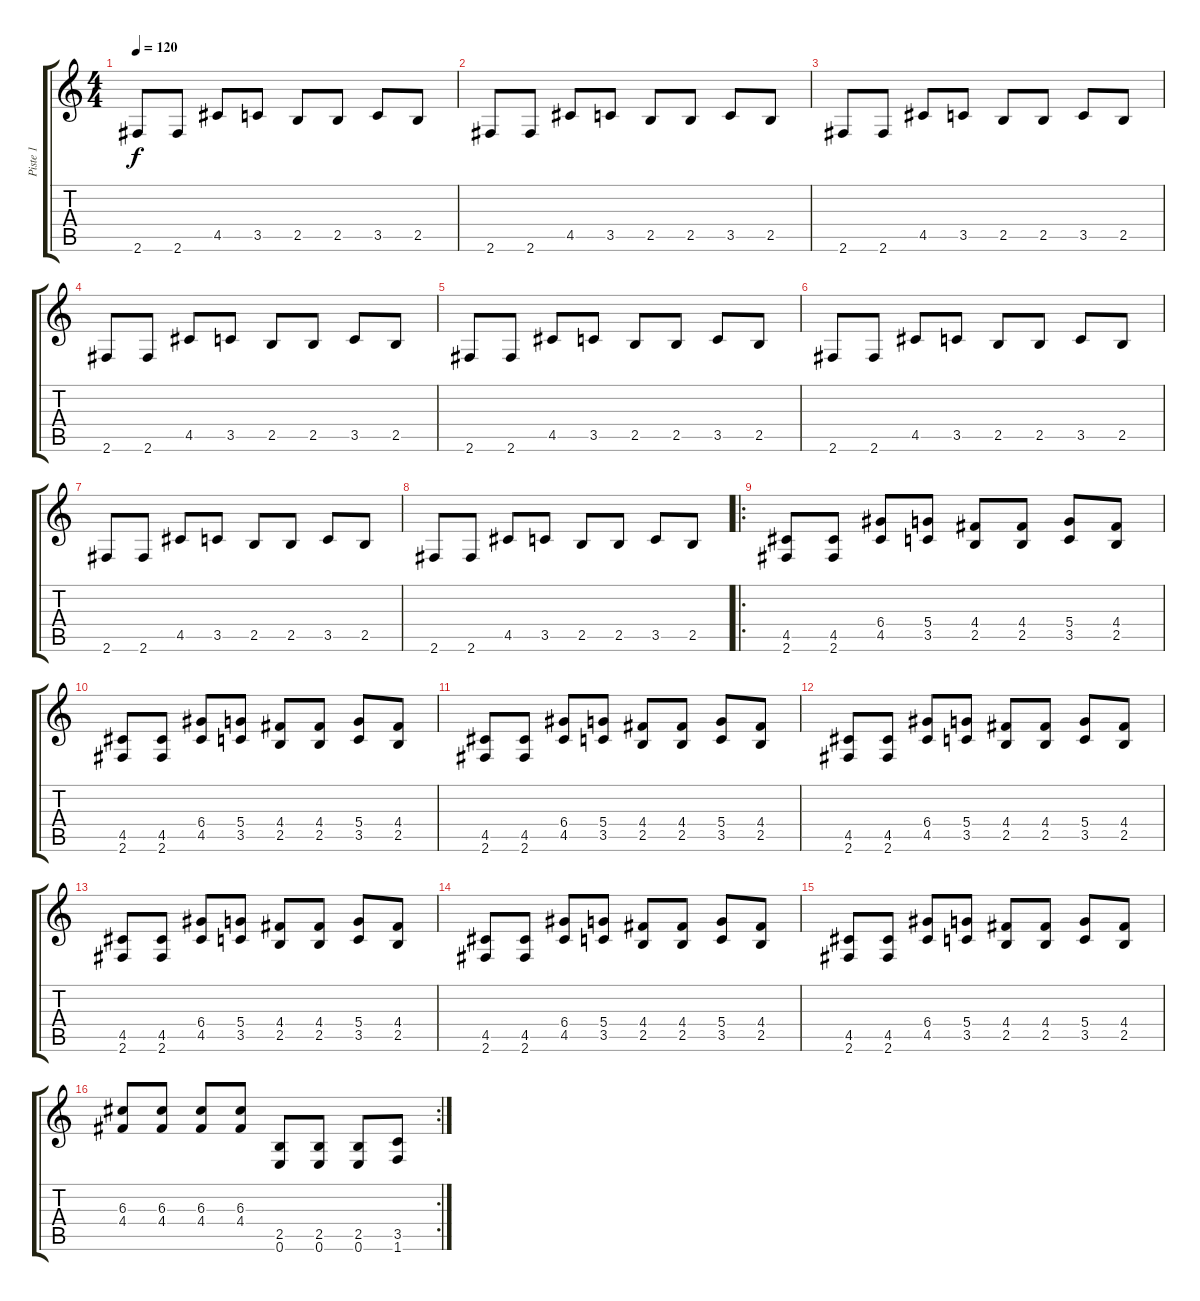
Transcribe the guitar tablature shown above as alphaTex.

\track ("Piste 1" "Piste 1") {instrument overdrivenguitar}
\staff {score tabs}
\tuning (E4 B3 G3 D3 A2 E2) {hide}
\ts (4 4)
\tempo 120
\clef g2
\ks c
2.6.8{dy f instrument acousticguitarsteel} 2.6.8 4.5.8 3.5.8 2.5.8 2.5.8 3.5.8 2.5.8 |
2.6.8 2.6.8 4.5.8 3.5.8 2.5.8 2.5.8 3.5.8 2.5.8 |
2.6.8 2.6.8 4.5.8 3.5.8 2.5.8 2.5.8 3.5.8 2.5.8 |
2.6.8 2.6.8 4.5.8 3.5.8 2.5.8 2.5.8 3.5.8 2.5.8 |
2.6.8 2.6.8 4.5.8 3.5.8 2.5.8 2.5.8 3.5.8 2.5.8 |
2.6.8 2.6.8 4.5.8 3.5.8 2.5.8 2.5.8 3.5.8 2.5.8 |
2.6.8 2.6.8 4.5.8 3.5.8 2.5.8 2.5.8 3.5.8 2.5.8 |
2.6.8 2.6.8 4.5.8 3.5.8 2.5.8 2.5.8 3.5.8 2.5.8 |
\ro
(4.5 2.6).8{instrument overdrivenguitar} (4.5 2.6).8 (6.4 4.5).8 (5.4 3.5).8 (4.4 2.5).8 (4.4 2.5).8 (5.4 3.5).8 (4.4 2.5).8 |
(4.5 2.6).8 (4.5 2.6).8 (6.4 4.5).8 (5.4 3.5).8 (4.4 2.5).8 (4.4 2.5).8 (5.4 3.5).8 (4.4 2.5).8 |
(4.5 2.6).8 (4.5 2.6).8 (6.4 4.5).8 (5.4 3.5).8 (4.4 2.5).8 (4.4 2.5).8 (5.4 3.5).8 (4.4 2.5).8 |
(4.5 2.6).8 (4.5 2.6).8 (6.4 4.5).8 (5.4 3.5).8 (4.4 2.5).8 (4.4 2.5).8 (5.4 3.5).8 (4.4 2.5).8 |
(4.5 2.6).8 (4.5 2.6).8 (6.4 4.5).8 (5.4 3.5).8 (4.4 2.5).8 (4.4 2.5).8 (5.4 3.5).8 (4.4 2.5).8 |
(4.5 2.6).8 (4.5 2.6).8 (6.4 4.5).8 (5.4 3.5).8 (4.4 2.5).8 (4.4 2.5).8 (5.4 3.5).8 (4.4 2.5).8 |
(4.5 2.6).8 (4.5 2.6).8 (6.4 4.5).8 (5.4 3.5).8 (4.4 2.5).8 (4.4 2.5).8 (5.4 3.5).8 (4.4 2.5).8 |
\rc 2
(6.3 4.4).8 (6.3 4.4).8 (6.3 4.4).8 (6.3 4.4).8 (2.5 0.6).8 (2.5 0.6).8 (2.5 0.6).8 (3.5 1.6).8
